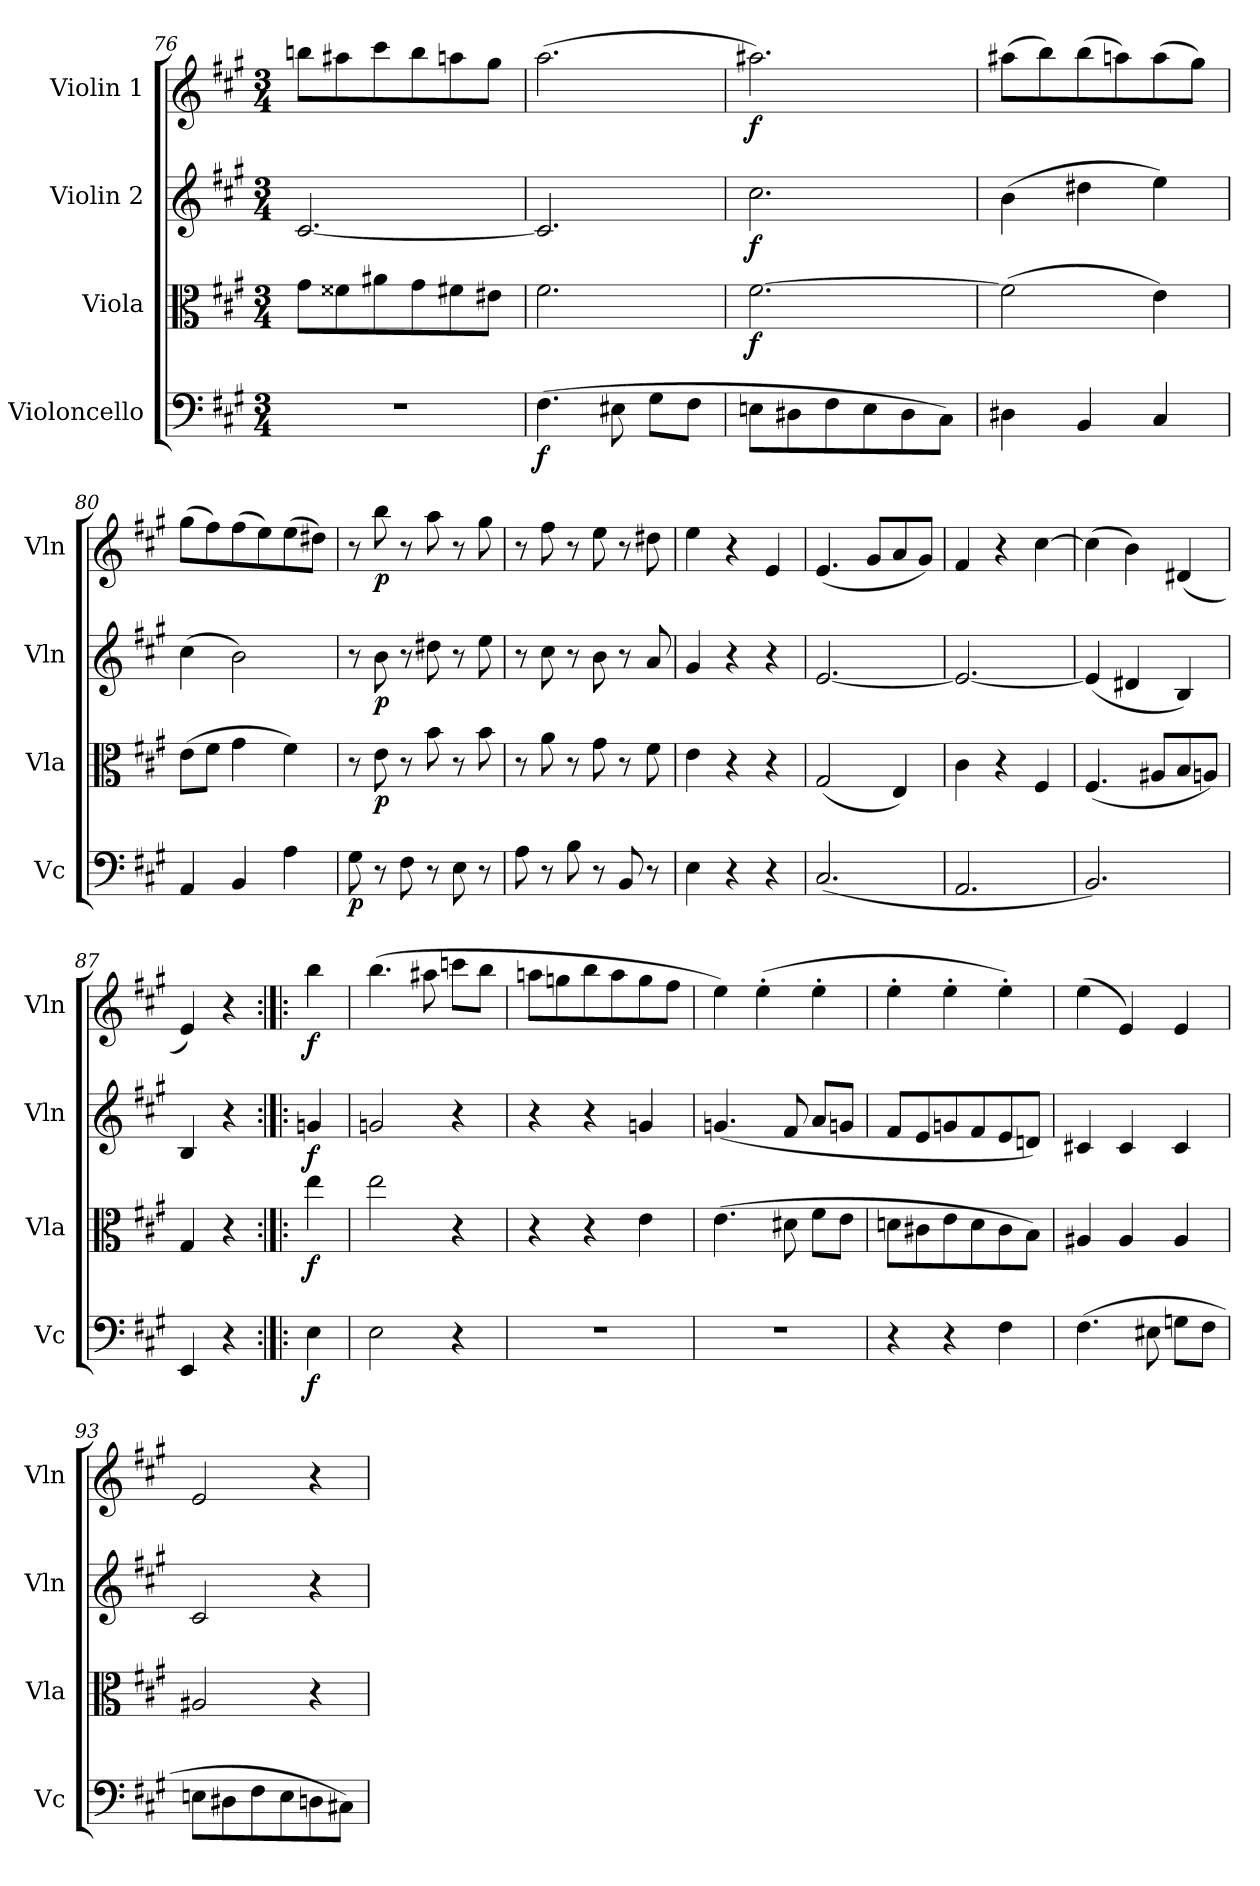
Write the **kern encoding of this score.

**kern	**dynam	**kern	**dynam	**kern	**dynam	**kern	**dynam
*part4	*part4	*part3	*part3	*part2	*part2	*part1	*part1
*staff4	*staff4	*staff3	*staff3	*staff2	*staff2	*staff1	*staff1
*I"Violoncello	*	*I"Viola	*	*I"Violin 2	*	*I"Violin 1	*
*I'Vc	*	*I'Vla	*	*I'Vln	*	*I'Vln	*
*clefF4	*	*clefC3	*	*clefG2	*	*clefG2	*
*k[f#c#g#]	*	*k[f#c#g#]	*	*k[f#c#g#]	*	*k[f#c#g#]	*
*M3/4	*	*M3/4	*	*M3/4	*	*M3/4	*
=76	=76	=76	=76	=76	=76	=76	=76
2.r	.	8g#\L	.	[2.c#/	.	8bbn\L	.
.	.	8f##X\	.	.	.	8aa#X\	.
.	.	8a#X\	.	.	.	8ccc#\	.
.	.	8g#\	.	.	.	8bb\	.
.	.	8f#X\	.	.	.	8aan\	.
.	.	8e#X\J	.	.	.	8gg#\J	.
=77	=77	=77	=77	=77	=77	=77	=77
!	!LO:DY:b	!	!	!	!	!	!
(4.F#\	f	2.f#\	.	2.c#/]	.	(2.aa\	.
8E#X\	.	.	.	.	.	.	.
8G#\L	.	.	.	.	.	.	.
8F#\J	.	.	.	.	.	.	.
=78	=78	=78	=78	=78	=78	=78	=78
!	!	!	!LO:DY:b	!	!LO:DY:b	!	!LO:DY:b
8En\L	.	[2.f#\	f	2.cc#\	f	2.aa#X\)	f
8D#X\	.	.	.	.	.	.	.
8F#\	.	.	.	.	.	.	.
8E\	.	.	.	.	.	.	.
8D#\	.	.	.	.	.	.	.
8C#\J)	.	.	.	.	.	.	.
=79	=79	=79	=79	=79	=79	=79	=79
4D#X\	.	(2f#\]	.	(4b\	.	(8aa#X\L	.
.	.	.	.	.	.	8bb\)	.
4BB/	.	.	.	4dd#X\	.	(8bb\	.
.	.	.	.	.	.	8aan\)	.
4C#/	.	4e\)	.	4ee\)	.	(8aa\	.
.	.	.	.	.	.	8gg#\J)	.
=80	=80	=80	=80	=80	=80	=80	=80
4AA/	.	(8e\L	.	(4cc#\	.	(8gg#\L	.
.	.	8f#\J	.	.	.	8ff#\)	.
4BB/	.	4g#\	.	2b\)	.	(8ff#\	.
.	.	.	.	.	.	8ee\)	.
4A\	.	4f#\)	.	.	.	(8ee\	.
.	.	.	.	.	.	8dd#X\J)	.
=81	=81	=81	=81	=81	=81	=81	=81
!	!LO:DY:b	!	!	!	!	!	!
8G#\	p	8r	.	8r	.	8r	.
!	!	!	!LO:DY:b	!	!LO:DY:b	!	!LO:DY:b
8r	.	8e\	p	8b\	p	8bb\	p
8F#\	.	8r	.	8r	.	8r	.
8r	.	8b\	.	8dd#X\	.	8aa\	.
8E\	.	8r	.	8r	.	8r	.
8r	.	8b\	.	8ee\	.	8gg#\	.
!!LO:LB:g=z
=82	=82	=82	=82	=82	=82	=82	=82
8A\	.	8r	.	8r	.	8r	.
8r	.	8a\	.	8cc#\	.	8ff#\	.
8B\	.	8r	.	8r	.	8r	.
8r	.	8g#\	.	8b\	.	8ee\	.
8BB/	.	8r	.	8r	.	8r	.
8r	.	8f#\	.	8a/	.	8dd#X\	.
=83	=83	=83	=83	=83	=83	=83	=83
4E\	.	4e\	.	4g#/	.	4ee\	.
4r	.	4r	.	4r	.	4r	.
4r	.	4r	.	4r	.	4e/	.
=84	=84	=84	=84	=84	=84	=84	=84
(<2.C#/	.	(2G#/	.	[2.e/	.	(4.e/	.
.	.	.	.	.	.	8g#/L	.
.	.	4E/)	.	.	.	8a/	.
.	.	.	.	.	.	8g#/J)	.
!!LO:LB:g=z
=85	=85	=85	=85	=85	=85	=85	=85
2.AA/	.	4c#\	.	2.e/_	.	4f#/	.
.	.	4r	.	.	.	4r	.
.	.	4F#/	.	.	.	[4cc#\	.
=86	=86	=86	=86	=86	=86	=86	=86
2.BB/)	.	(4.F#/	.	(4e/]	.	(4cc#\]	.
.	.	.	.	4d#X/	.	4b\)	.
.	.	8A#X/L	.	.	.	.	.
.	.	8B/	.	4B/)	.	(4d#X/	.
.	.	8An/J)	.	.	.	.	.
=87	=87	=87	=87	=87	=87	=87	=87
4EE/	.	4G#/	.	4B/	.	4e/)	.
4r	.	4r	.	4r	.	4r	.
=87X1:|!|:	=87X1:|!|:	=87X1:|!|:	=87X1:|!|:	=87X1:|!|:	=87X1:|!|:	=87X1:|!|:	=87X1:|!|:
!	!LO:DY:b	!	!LO:DY:b	!	!LO:DY:b	!	!LO:DY:b
4E\	f	4ee\	f	4gn/	f	4bb\	f
=88	=88	=88	=88	=88	=88	=88	=88
2E\	.	2ee\	.	2gn/	.	(4.bb\	.
.	.	.	.	.	.	8aa#X\	.
4r	.	4r	.	4r	.	8cccn\L	.
.	.	.	.	.	.	8bb\J	.
=89	=89	=89	=89	=89	=89	=89	=89
2.r	.	4r	.	4r	.	8aan\L	.
.	.	.	.	.	.	8ggn\	.
.	.	4r	.	4r	.	8bb\	.
.	.	.	.	.	.	8aa\	.
.	.	4e\	.	4gn/	.	8gg\	.
.	.	.	.	.	.	8ff#\J	.
=90	=90	=90	=90	=90	=90	=90	=90
2.r	.	(4.e\	.	(<4.gn/	.	4ee\)	.
.	.	.	.	.	.	(4ee'\	.
.	.	8d#X\	.	8f#/	.	.	.
.	.	8f#\L	.	8a/L	.	4ee'\	.
.	.	8e\J	.	8gn/J	.	.	.
=91	=91	=91	=91	=91	=91	=91	=91
4r	.	8dn\L	.	8f#/L	.	4ee'\	.
.	.	8c#X\	.	8e/	.	.	.
4r	.	8e\	.	8gn/	.	4ee'\	.
.	.	8d\	.	8f#/	.	.	.
4F#\	.	8c#\	.	8e/	.	4ee'\)	.
.	.	8B\J)	.	8dn/J)	.	.	.
=92	=92	=92	=92	=92	=92	=92	=92
(4.F#\	.	4A#X/	.	4c#X/	.	(4ee\	.
.	.	4A#/	.	4c#/	.	4e/)	.
8E#X\	.	.	.	.	.	.	.
8Gn\L	.	4A#/	.	4c#/	.	4e/	.
8F#\J	.	.	.	.	.	.	.
=93	=93	=93	=93	=93	=93	=93	=93
8En\L	.	2A#X/	.	2c#/	.	2e/	.
8D#X\	.	.	.	.	.	.	.
8F#\	.	.	.	.	.	.	.
8E\	.	.	.	.	.	.	.
8Dn\	.	4r	.	4r	.	4r	.
8C#X\J)	.	.	.	.	.	.	.
=	=	=	=	=	=	=	=
*-	*-	*-	*-	*-	*-	*-	*-
